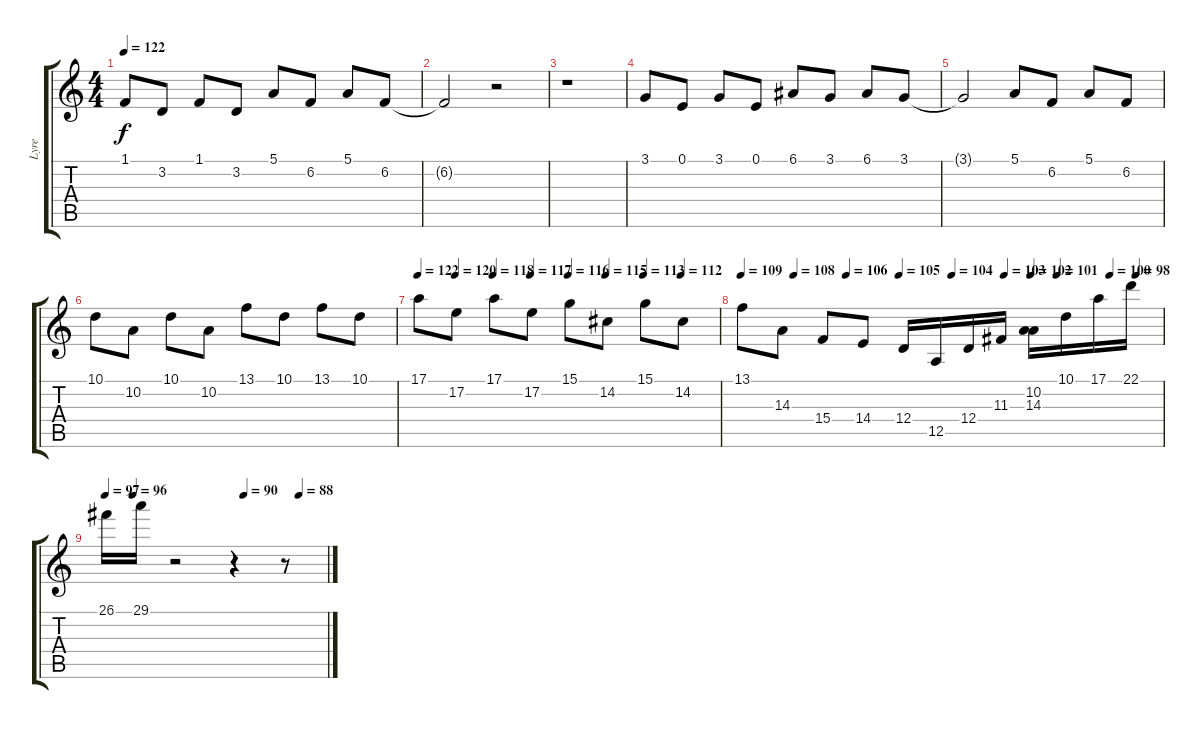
\track ("Lyre" "Lyre") {instrument orchestralharp}
\staff {score tabs}
\tuning (E4 B3 G3 D3 A2 E2) {hide}
\ts (4 4)
\tempo 122
\clef g2
\ks c
1.1.8{dy f instrument orchestralharp} 3.2.8 1.1.8 3.2.8 5.1.8 6.2.8 5.1.8 6.2.8 |
6.2{t}.2 r.2 |
r.1 |
3.1.8 0.1.8 3.1.8 0.1.8 6.1.8 3.1.8 6.1.8 3.1.8 |
3.1{t}.2 5.1.8 6.2.8 5.1.8 6.2.8 |
10.1.8 10.2.8 10.1.8 10.2.8 13.1.8 10.1.8 13.1.8 10.1.8 |
\tempo 122
\tempo (120 0.125)
\tempo (118 0.25)
\tempo (117 0.375)
\tempo (116 0.5)
\tempo (115 0.625)
\tempo (113 0.75)
\tempo (112 0.875)
17.1.8 17.2.8 17.1.8 17.2.8 15.1.8 14.2.8 15.1.8 14.2.8 |
\tempo 109
\tempo (108 0.125)
\tempo (106 0.25)
\tempo (105 0.375)
\tempo (104 0.5)
\tempo (103 0.625)
\tempo (102 0.6875)
\tempo (101 0.75)
\tempo (100 0.875)
\tempo (98 0.9375)
13.1.8 14.3.8 15.4.8 14.4.8 12.4.16 12.5.16 12.4.16 11.3.16 (10.2 14.3).16 10.1.16 17.1.16 22.1.16 |
\tempo 97
\tempo (96 0.125)
\tempo (90 0.625)
\tempo (88 0.875)
26.1.16 29.1.16 r.2 r.4 r.8
